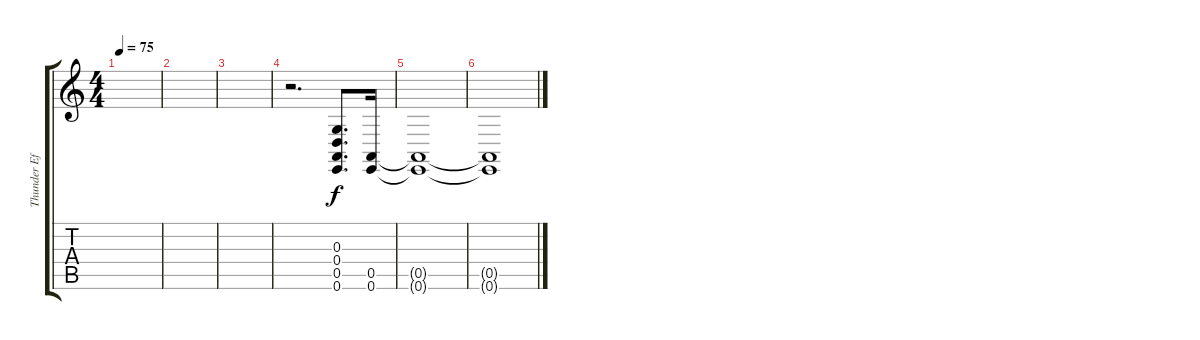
\track ("Thunder Effect" "Thunder Ef") {instrument gunshot}
\staff {score tabs}
\tuning (E4 B3 G3 D3 A2 E2) {hide}
\ts (4 4)
\tempo 75
\clef g2
\ks c
|
|
|
r.2{d} (0.3 0.4 0.5 0.6).8{d} (0.5 0.6).16{volume 0 instrument seashore} |
(0.5{t} 0.6{t}).1 |
(0.5{t} 0.6{t}).1
